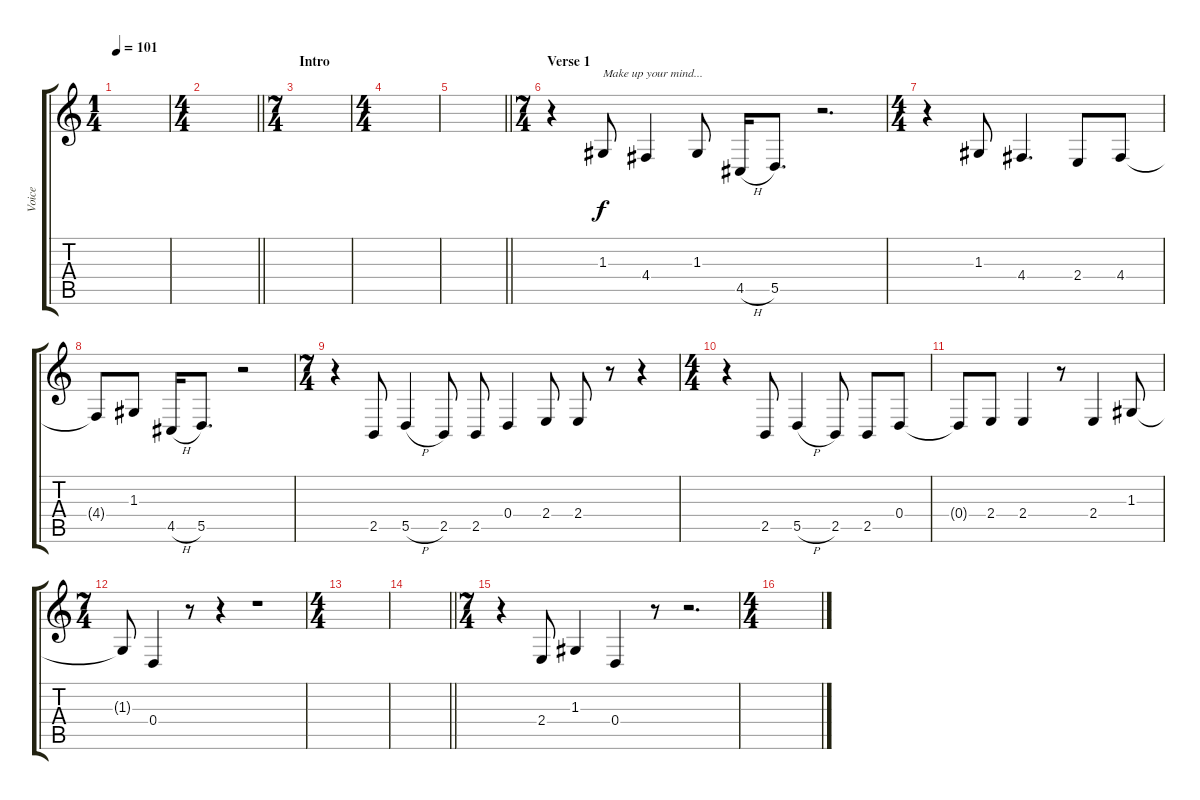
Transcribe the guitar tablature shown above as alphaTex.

\track ("Voice" "Voice") {instrument tenorsax}
\staff {score tabs}
\tuning (E4 B3 G3 D3 A2 E2) {hide}
\ts (1 4)
\tempo 101
\clef g2
\ks c
|
\ts (4 4)
\barLineRight lightlight
|
\ts (7 4)
\section ("" "Intro")
|
\ts (4 4)
|
\barLineRight lightlight
|
\ts (7 4)
\section ("" "Verse 1")
r.4 1.3.8{txt "Make up your mind..."} 4.4.4 1.3.8 4.5{h}.16 5.5.8{d} r.2{d} |
\ts (4 4)
r.4 1.3.8 4.4.4{d} 2.4.8 4.4.8 |
4.4{t}.8 1.3.8 4.5{h}.16 5.5.8{d} r.2 |
\ts (7 4)
r.4 2.5.8 5.5{h}.4 2.5.8 2.5.8 0.4.4 2.4.8 2.4.8 r.8 r.4 |
\ts (4 4)
r.4 2.5.8 5.5{h}.4 2.5.8 2.5.8 0.4.8 |
0.4{t}.8 2.4.8 2.4.4 r.8 2.4.4 1.3.8 |
\ts (7 4)
1.3{t}.8 0.4.4 r.8 r.4 r.1 |
\ts (4 4)
|
\barLineRight lightlight
|
\ts (7 4)
r.4 2.4.8 1.3.4 0.4.4 r.8 r.2{d} |
\ts (4 4)
